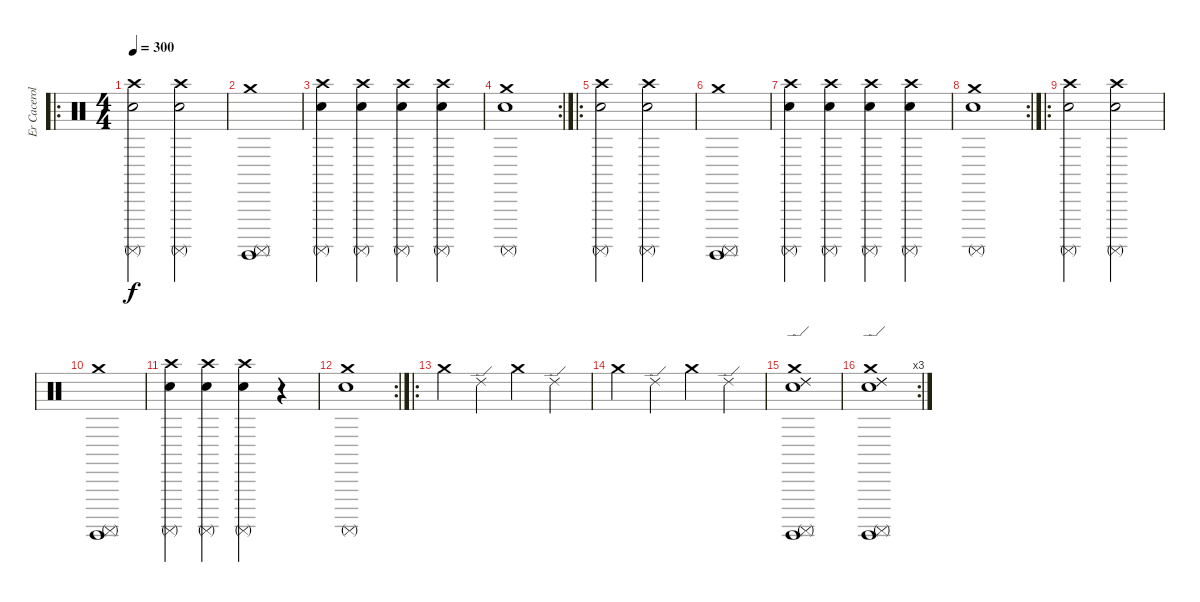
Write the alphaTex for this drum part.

\track ("Er Cacerolas" "Er Cacerol") {instrument percussion}
\staff {score}
\articulation defaults
\ro
\ts (4 4)
\tempo 300
\clef neutral
\ks c
("Crash high (hit)" "Surdo (mute)" "Electric Snare (hit)").2{dy f} ("Crash high (hit)" "Surdo (mute)" "Electric Snare (hit)").2 |
("Crash medium (hit)" "Surdo (hit)" "Surdo (mute)").1 |
("Crash high (hit)" "Surdo (mute)" "Electric Snare (hit)").4 ("Crash high (hit)" "Surdo (mute)" "Electric Snare (hit)").4 ("Crash high (hit)" "Surdo (mute)" "Electric Snare (hit)").4 ("Crash high (hit)" "Surdo (mute)" "Electric Snare (hit)").4 |
\rc 2
("Crash medium (hit)" "Electric Snare (hit)" "Surdo (mute)").1 |
\ro
("Crash high (hit)" "Surdo (mute)" "Electric Snare (hit)").2 ("Crash high (hit)" "Surdo (mute)" "Electric Snare (hit)").2 |
("Crash medium (hit)" "Surdo (hit)" "Surdo (mute)").1 |
("Crash high (hit)" "Surdo (mute)" "Electric Snare (hit)").4 ("Crash high (hit)" "Surdo (mute)" "Electric Snare (hit)").4 ("Crash high (hit)" "Surdo (mute)" "Electric Snare (hit)").4 ("Crash high (hit)" "Surdo (mute)" "Electric Snare (hit)").4 |
\rc 2
("Crash medium (hit)" "Electric Snare (hit)" "Surdo (mute)").1 |
\ro
("Crash high (hit)" "Surdo (mute)" "Electric Snare (hit)").2 ("Crash high (hit)" "Surdo (mute)" "Electric Snare (hit)").2 |
("Crash medium (hit)" "Surdo (hit)" "Surdo (mute)").1 |
("Crash high (hit)" "Surdo (mute)" "Electric Snare (hit)").4 ("Crash high (hit)" "Surdo (mute)" "Electric Snare (hit)").4 ("Crash high (hit)" "Surdo (mute)" "Electric Snare (hit)").4 r.4 |
\rc 2
("Crash medium (hit)" "Surdo (mute)" "Electric Snare (hit)").1 |
\ro "Crash medium (hit)".4 "Ride (edge) 2".4 "Crash medium (hit)".4 "Ride (edge) 2".4
|
"Crash medium (hit)".4 "Ride (edge) 2".4 "Crash medium (hit)".4 "Ride (edge) 2".4 |
("Ride (edge) 2" "Ride (edge) 2" "Crash medium (hit)" "Surdo (hit)" "Surdo (mute)" "Electric Snare (hit)").1 |
\rc 3
("Ride (edge) 2" "Ride (edge) 2" "Crash medium (hit)" "Surdo (hit)" "Surdo (mute)" "Electric Snare (hit)").1
